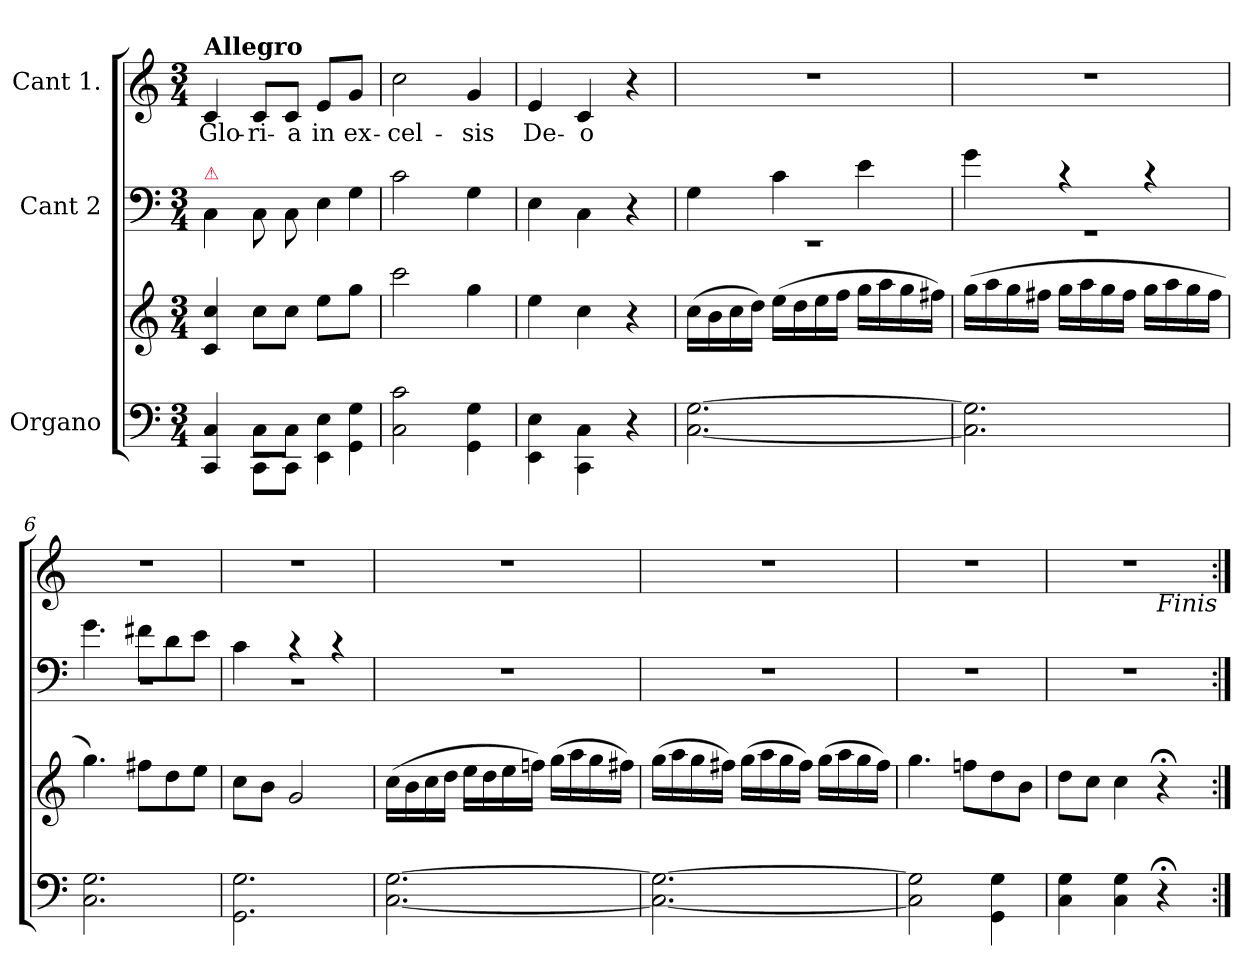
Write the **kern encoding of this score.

**kern	**kern	**kern	**kern	**text
*part4	*part3	*part2	*part1	*part1
*staff4	*staff3	*staff2	*staff1	*staff1
*I"Organo	*	*I"Cant 2	*I"Cant 1.	*
*clefF4	*clefG2	*clefF4	*clefG2	*
*k[]	*k[]	*k[]	*k[]	*
*M3/4	*M3/4	*M3/4	*M3/4	*
=1	=1	=1	=1	=1
*^	*	*	*	*
!	!	!	!	!LO:TX:a:B:t=Allegro	!
!	!	!	!LO:TX:a:color=crimson:t=⚠	!	!
4CC/ 4C/	4ryy	4c/ 4cc/	4C\	4c/	Glo-
8C\L	8CC\L	8cc\L	8C\	8c/L	-ri-
8C\J	8CC\J	8cc\J	8C\	8c/J	-a
!LO:N:vis=4	!	!	!LO:N:vis=4	!	!
8EE\ 8E\	4ryy	8ee\L	8E\	8e/L	in
!LO:N:vis=4	!	!	!LO:N:vis=4	!	!
8GG\ 8G\	.	8gg\J	8G\	8g/J	ex-
*v	*v	*	*	*	*
=2	=2	=2	=2	=2
2C\ 2c\	2ccc\	2c\	2cc\	-cel-
4GG\ 4G\	4gg\	4G\	4g/	-sis
=3	=3	=3	=3	=3
4EE\ 4E\	4ee\	4E\	4e/	De-
4CC\ 4C\	4cc\	4C\	4c/	-o
4r	4r	4r	4r	.
=4	=4	=4	=4	=4
*	*	*^	*	*
[2.C\ [2.G\	(16cc\LL	2.rEE	4G\	2.r	.
.	16b\	.	.	.	.
.	16cc\	.	.	.	.
.	16dd\JJ)	.	.	.	.
.	(16ee\LL	.	4c\	.	.
.	16dd\	.	.	.	.
.	16ee\	.	.	.	.
.	16ff\JJ	.	.	.	.
.	16gg\LL	.	4e\	.	.
.	16aa\	.	.	.	.
.	16gg\	.	.	.	.
.	16ff#X\JJ)	.	.	.	.
=5	=5	=5	=5	=5	=5
2.C]\ 2.G]\	(16gg\LL	2.rGG	4g\	2.r	.
.	16aa\	.	.	.	.
.	16gg\	.	.	.	.
.	16ff#X\JJ	.	.	.	.
.	16gg\LL	.	4rc	.	.
.	16aa\	.	.	.	.
.	16gg\	.	.	.	.
.	16ff#\JJ	.	.	.	.
.	16gg\LL	.	4rc	.	.
.	16aa\	.	.	.	.
.	16gg\	.	.	.	.
.	16ff#\JJ	.	.	.	.
=6	=6	=6	=6	=6	=6
2.C\ 2.G\	4.gg\)	4.g\	2.r	2.r	.
.	8ff#X\L	8f#X\L	.	.	.
.	8dd\	8d\	.	.	.
.	8ee\J	8e\J	.	.	.
=7	=7	=7	=7	=7	=7
2.GG\ 2.G\	8cc\L	4c\	2.r	2.r	.
.	8b\J	.	.	.	.
.	2g/	4rc	.	.	.
.	.	4rc	.	.	.
*	*	*v	*v	*	*
=8	=8	=8	=8	=8
[2.C\ [2.G\	(16cc\LL	2.r	2.r	.
.	16b\	.	.	.
.	16cc\	.	.	.
.	16dd\JJ	.	.	.
.	16ee\LL	.	.	.
.	16dd\	.	.	.
.	16ee\	.	.	.
.	16ffn\JJ)	.	.	.
.	(16gg\LL	.	.	.
.	16aa\	.	.	.
.	16gg\	.	.	.
.	16ff#X\JJ)	.	.	.
=9	=9	=9	=9	=9
2.C_\ 2.G_\	(16gg\LL	2.r	2.r	.
.	16aa\	.	.	.
.	16gg\	.	.	.
.	16ff#X\JJ)	.	.	.
.	(16gg\LL	.	.	.
.	16aa\	.	.	.
.	16gg\	.	.	.
.	16ff#\JJ)	.	.	.
.	(16gg\LL	.	.	.
.	16aa\	.	.	.
.	16gg\	.	.	.
.	16ff#\JJ)	.	.	.
=10	=10	=10	=10	=10
2C]\ 2G]\	4.gg\	2.r	2.r	.
.	8ffn\L	.	.	.
4GG\ 4G\	8dd\	.	.	.
.	8b\J	.	.	.
=11	=11	=11	=11	=11
*	*	*	*^	*
4C\ 4G\	8dd\L	2.r	2.r	2ryy	.
.	8cc\J	.	.	.	.
4C\ 4G\	4cc\	.	.	.	.
!	!	!	!	!LO:TX:b:i:t=Finis	!
4r;<	4r;<	.	.	4ryy	.
*	*	*	*v	*v	*
=:|!	=:|!	=:|!	=:|!	=:|!
*-	*-	*-	*-	*-
